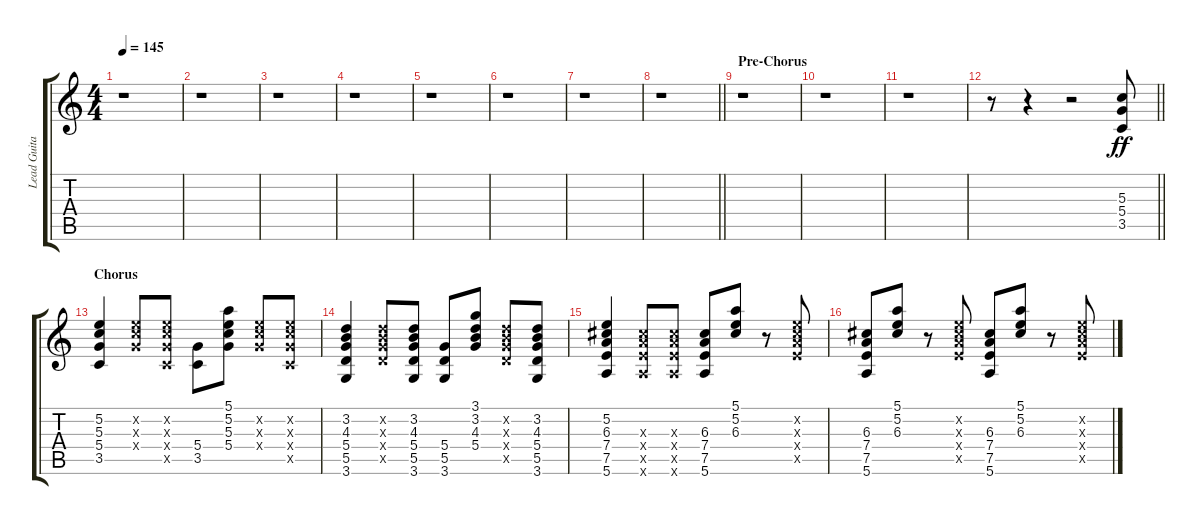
\track ("Lead Guitar - Chingy Clean" "Lead Guita") {instrument electricguitarclean}
\staff {score tabs}
\tuning (E4 B3 G3 D3 A2 E2) {hide}
\ts (4 4)
\tempo 145
\clef g2
\ks c
r.1{dy fff} |
r.1 |
r.1 |
r.1 |
r.1 |
r.1 |
r.1 |
\barLineRight lightlight
r.1 |
\section ("" "Pre-Chorus")
r.1 |
r.1 |
r.1 |
\barLineRight lightlight
r.8 r.4 r.2 (5.3 5.4 3.5).8{dy ff} |
\section ("" "Chorus")
(5.2 5.3 5.4 3.5).4 (5.2{x} 5.3{x} 5.4{x}).8 (5.2{x} 5.3{x} 5.4{x} 3.5{x}).8 (5.4 3.5).8 (5.1 5.2 5.3 5.4).8 (5.2{x} 5.3{x} 5.4{x}).8 (5.2{x} 5.3{x} 5.4{x} 3.5{x}).8 |
(3.2 4.3 5.4 5.5 3.6).4 (3.2{x} 4.3{x} 5.4{x} 5.5{x}).8 (3.2 4.3 5.4 5.5 3.6).8 (5.4 5.5 3.6).8 (3.1 3.2 4.3 5.4).8 (3.2{x} 4.3{x} 5.4{x} 5.5{x}).8 (3.2 4.3 5.4 5.5 3.6).8 |
(5.2 6.3 7.4 7.5 5.6).4 (6.3{x} 7.4{x} 7.5{x} 5.6{x}).8 (6.3{x} 7.4{x} 7.5{x} 5.6{x}).8 (6.3 7.4 7.5 5.6).8 (5.1 5.2 6.3).8 r.8 (5.2{x} 6.3{x} 7.4{x} 7.5{x}).8 |
(6.3 7.4 7.5 5.6).8 (5.1 5.2 6.3).8 r.8 (5.2{x} 6.3{x} 7.4{x} 7.5{x}).8 (6.3 7.4 7.5 5.6).8 (5.1 5.2 6.3).8 r.8 (5.2{x} 6.3{x} 7.4{x} 7.5{x}).8
